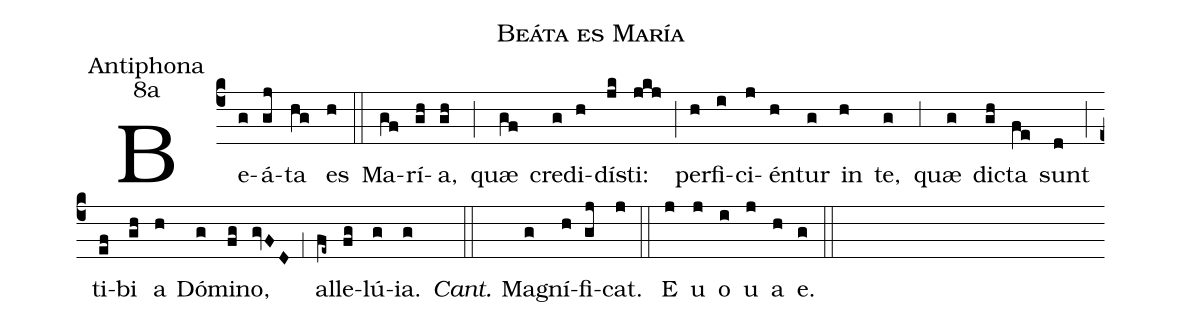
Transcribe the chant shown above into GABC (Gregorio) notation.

name:Beáta es María;
office-part:Antiphona;
mode:8a;
%%
(c4) Be(g)á(gj)ta(hg) es(h) (::) Ma(gf)rí(gh)a,(gh) (;) quæ(gf) cre(g)di(h)dí(jk)sti:(jkj) (;) per(h)fi(i)ci(j)én(h)tur(g) in(h) te,(g) (;3) quæ(g) di(gh)cta(fe) sunt(d) (;) ti(ef)bi(gh) a(h) Dó(g)mi(fg)no,(gvFD) (;1) al(fe~)le(fg)lú(g)ia.(g) (::)
<i>Cant.</i> M{a}(g)gní(h)fi(gj)cat.(j) (::)
<eu> E(j) u(j) o(i) u(j) a(h) e.(g) </eu>(::)
